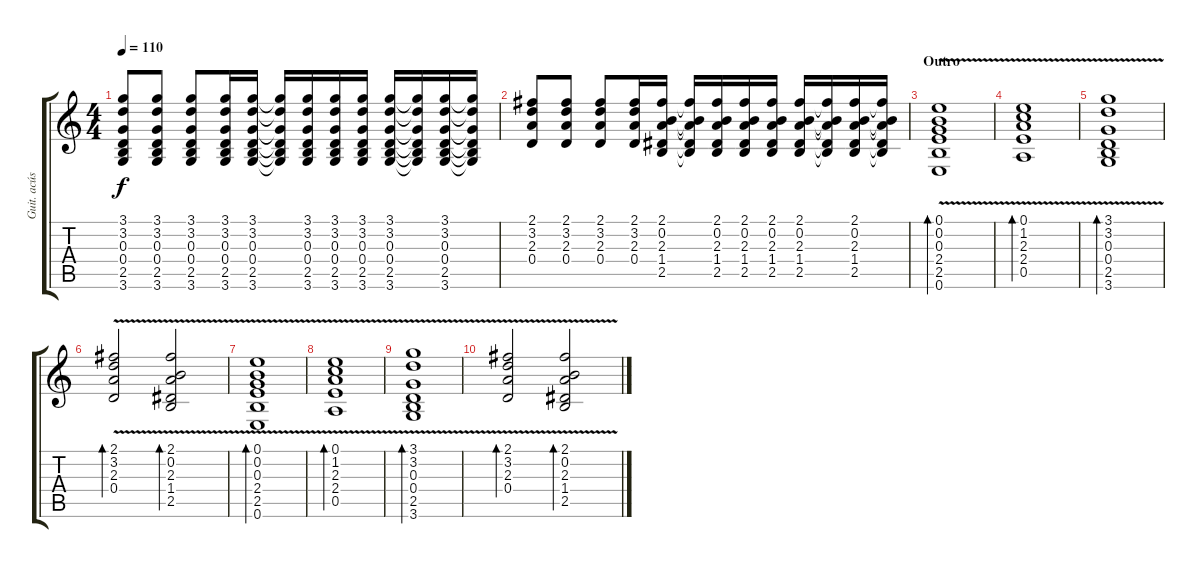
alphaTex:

\track ("Guit. acústica" "Guit. acús") {instrument acousticguitarsteel}
\staff {score tabs}
\tuning (E4 B3 G3 D3 A2 E2) {hide}
\ts (4 4)
\tempo 110
\clef g2
\ks c
(3.1 3.2 0.3 0.4 2.5 3.6).8{dy f} (3.1 3.2 0.3 0.4 2.5 3.6).8 (3.1 3.2 0.3 0.4 2.5 3.6).8 (3.1 3.2 0.3 0.4 2.5 3.6).16 (3.1 3.2 0.3 0.4 2.5 3.6).16 (3.1{t} 3.2{t} 0.3{t} 0.4{t} 2.5{t} 3.6{t}).16 (3.1 3.2 0.3 0.4 2.5 3.6).16 (3.1 3.2 0.3 0.4 2.5 3.6).16 (3.1 3.2 0.3 0.4 2.5 3.6).16 (3.1 3.2 0.3 0.4 2.5 3.6).16 (3.1{t} 3.2{t} 0.3{t} 0.4{t} 2.5{t} 3.6{t}).16 (3.1 3.2 0.3 0.4 2.5 3.6).16 (3.1{t} 3.2{t} 0.3{t} 0.4{t} 2.5{t} 3.6{t}).16 |
(2.1 3.2 2.3 0.4).8 (2.1 3.2 2.3 0.4).8 (2.1 3.2 2.3 0.4).8 (2.1 3.2 2.3 0.4).16 (2.1 0.2 2.3 1.4 2.5).16 (2.1{t} 0.2{t} 2.3{t} 1.4{t} 2.5{t}).16 (2.1 0.2 2.3 1.4 2.5).16 (2.1 0.2 2.3 1.4 2.5).16 (2.1 0.2 2.3 1.4 2.5).16 (2.1 0.2 2.3 1.4 2.5).16 (2.1{t} 0.2{t} 2.3{t} 1.4{t} 2.5{t}).16 (2.1 0.2 2.3 1.4 2.5).16 (2.1{t} 0.2{t} 2.3{t} 1.4{t} 2.5{t}).16 |
\section ("" "Outro")
(0.1{v} 0.2{v} 0.3{v} 2.4{v} 2.5{v} 0.6{v}).1{bd 60} |
(0.1{v} 1.2{v} 2.3{v} 2.4{v} 0.5{v}).1{bd 60} |
(3.1{v} 3.2{v} 0.3{v} 0.4{v} 2.5{v} 3.6{v}).1{bd 60} |
(2.1{v} 3.2{v} 2.3{v} 0.4{v}).2{bd 60} (2.1{v} 0.2{v} 2.3{v} 1.4{v} 2.5{v}).2{bd 60} |
(0.1{v} 0.2{v} 0.3{v} 2.4{v} 2.5{v} 0.6{v}).1{bd 60 volume 9} |
(0.1{v} 1.2{v} 2.3{v} 2.4{v} 0.5{v}).1{bd 60 volume 6} |
(3.1{v} 3.2{v} 0.3{v} 0.4{v} 2.5{v} 3.6{v}).1{bd 60 volume 3} |
(2.1{v} 3.2{v} 2.3{v} 0.4{v}).2{bd 60 volume 0} (2.1{v} 0.2{v} 2.3{v} 1.4{v} 2.5{v}).2{bd 60}
